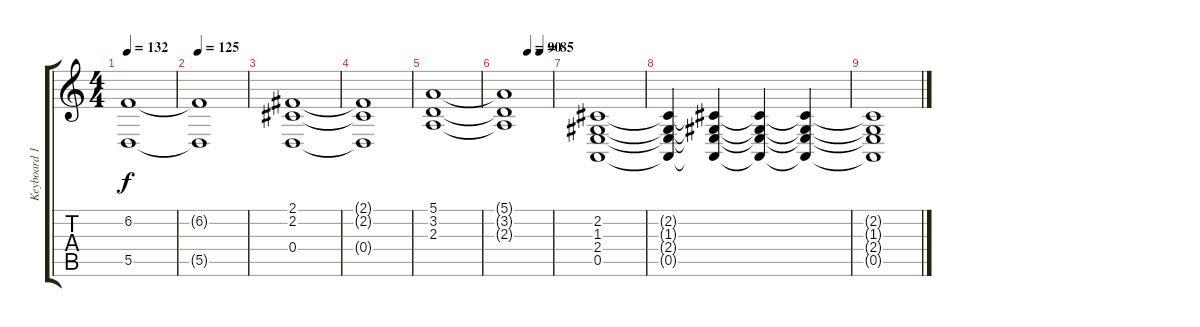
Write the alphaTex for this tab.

\track ("Keyboard 1" "Keyboard 1") {instrument stringensemble2}
\staff {score tabs}
\tuning (E4 B3 G3 D3 A2 E2) {hide}
\ts (4 4)
\tempo 132
\clef g2
\ks c
(6.2 5.5).1{dy f} |
\tempo 125
(6.2{t} 5.5{t}).1 |
(2.1 2.2 0.4).1 |
(2.1{t} 2.2{t} 0.4{t}).1 |
(5.1 3.2 2.3).1 |
\tempo (90 0.5)
\tempo (85 0.75)
(5.1{t} 3.2{t} 2.3{t}).1 |
(2.2 1.3 2.4 0.5).1{volume 1} |
(2.2{t} 1.3{t} 2.4{t} 0.5{t}).4 (2.2{t} 1.3{t} 2.4{t} 0.5{t}).4 (2.2{t} 1.3{t} 2.4{t} 0.5{t}).4 (2.2{t} 1.3{t} 2.4{t} 0.5{t}).4 |
(2.2{t} 1.3{t} 2.4{t} 0.5{t}).1
